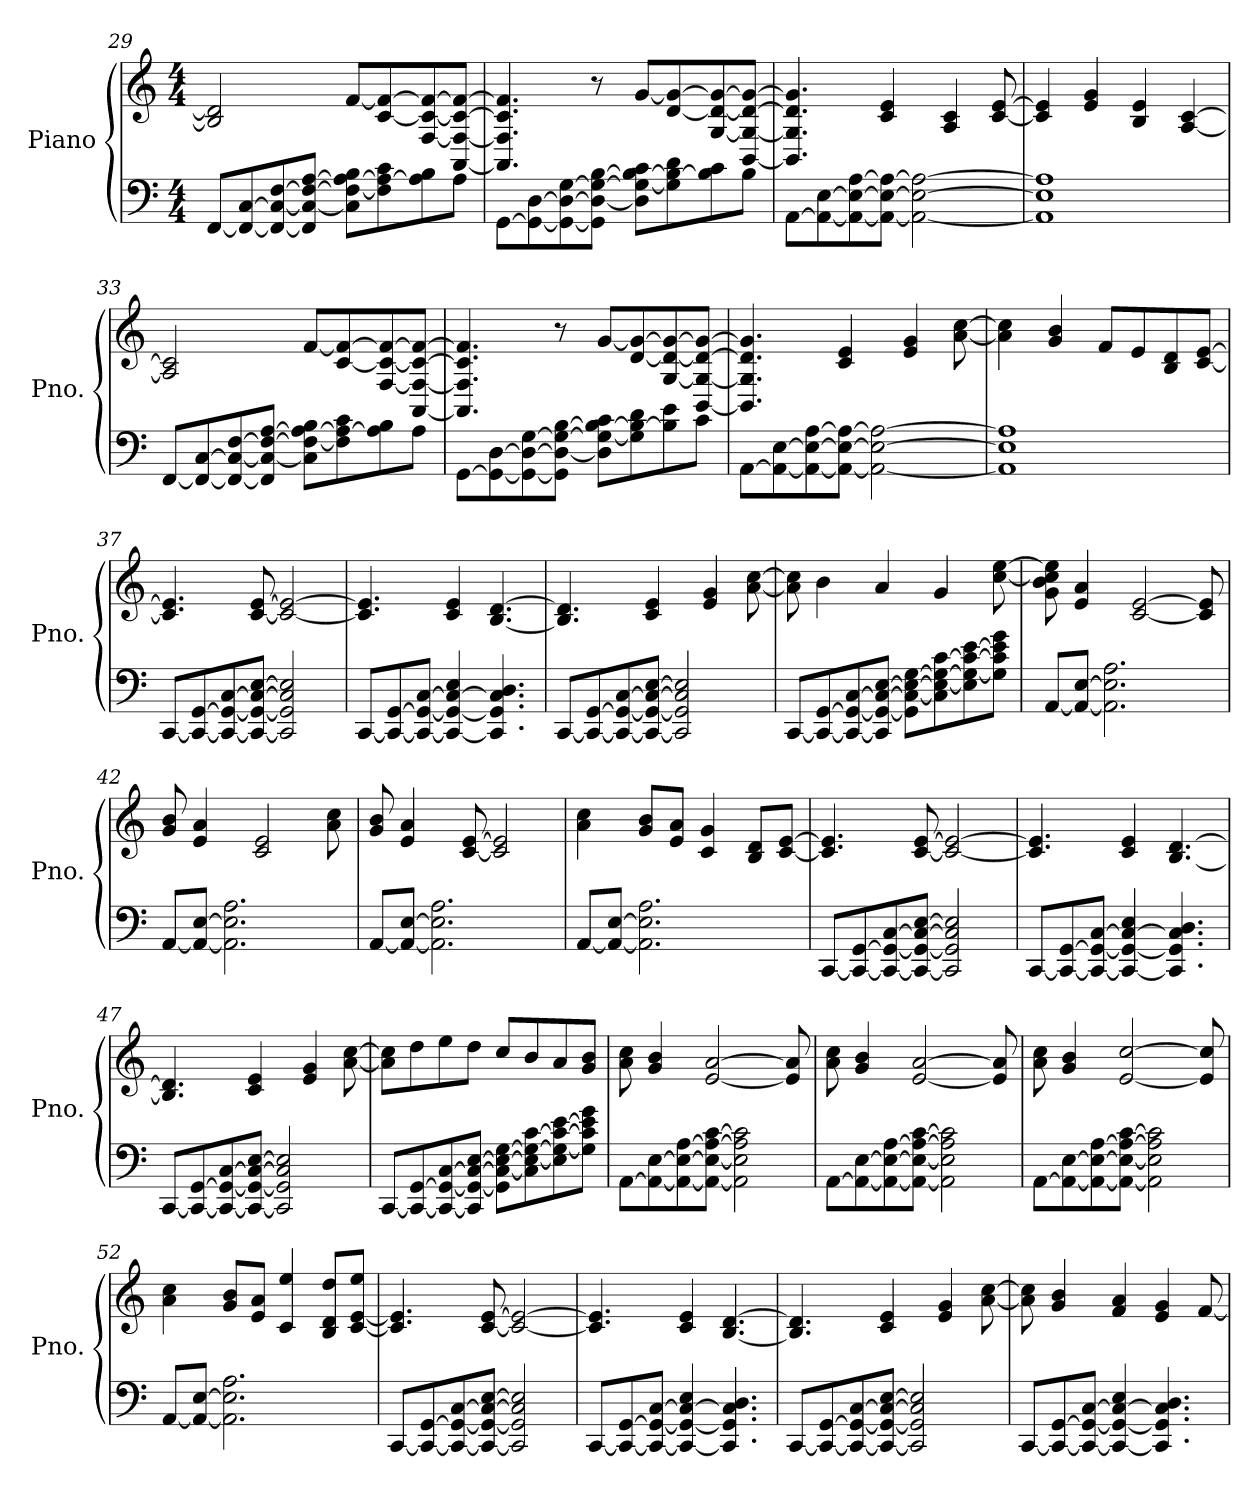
**kern	**kern
*part1	*part1
*staff2	*staff1
*I"Piano	*
*I'Pno.	*
!!LO:LB:g=z
*clefF4	*clefG2
*k[]	*k[]
*M4/4	*M4/4
=29	=29
[8FF/L	2B/] 2d/]
8FF/_ [8C/	.
8FF/_ 8C/_ [8F/	.
8FF/] 8C/_ 8F/_ [8A/J	.
8C\] 8F\_ 8A\_ 8B\L	[8f/L
8F\] 8A\_ 8c\	[8c/ 8f/_
8A\] 8B\	[8F/ 8c/_ 8f/_
8A\J	[8AA/ 8F/_ 8c/_ 8f/_J
=30	=30
[8GG\L	4.AA/] 4.F/] 4.c/] 4.f/]
8GG\_ [8D\	.
8GG\_ 8D\_ [8G\	.
8GG\] 8D\_ 8G\_ [8B\J	8r
8D\] 8G\_ 8B\_ 8c\L	[8g/L
8G\] 8B\_ 8d\	[8d/ 8g/_
8B\] 8c\	[8G/ 8d/_ 8g/_
8B\J	[8BB/ 8G/_ 8d/_ 8g/_J
=31	=31
[8AA\L	4.BB/] 4.G/] 4.d/] 4.g/]
8AA\_ [8E\	.
8AA\_ 8E\_ [8A\	.
8AA\_ 8E\_ 8A\_J	4c/ 4e/
2AA\_ 2E\_ 2A\_	.
.	4A/ 4c/
.	[8c/ [8e/
=32	=32
1AA] 1E] 1A]	4c/] 4e/]
.	4e/ 4g/
.	4B/ 4e/
.	[4A/ [4c/
!!LO:LB:g=z
=33	=33
[8FF/L	2A/] 2c/]
8FF/_ [8C/	.
8FF/_ 8C/_ [8F/	.
8FF/] 8C/_ 8F/_ [8A/J	.
8C\] 8F\_ 8A\_ 8B\L	[8f/L
8F\] 8A\_ 8c\	[8c/ 8f/_
8A\] 8B\	[8F/ 8c/_ 8f/_
8A\J	[8AA/ 8F/_ 8c/_ 8f/_J
=34	=34
[8GG\L	4.AA/] 4.F/] 4.c/] 4.f/]
8GG\_ [8D\	.
8GG\_ 8D\_ [8G\	.
8GG\] 8D\_ 8G\_ [8B\J	8r
8D\] 8G\_ 8B\_ 8c\L	[8g/L
8G\] 8B\_ 8d\	[8d/ 8g/_
8B\] 8e\	[8G/ 8d/_ 8g/_
8c\J	[8BB/ 8G/_ 8d/_ 8g/_J
=35	=35
[8AA\L	4.BB/] 4.G/] 4.d/] 4.g/]
8AA\_ [8E\	.
8AA\_ 8E\_ [8A\	.
8AA\_ 8E\_ 8A\_J	4c/ 4e/
2AA\_ 2E\_ 2A\_	.
.	4e/ 4g/
.	[8a\ [8cc\
=36	=36
1AA] 1E] 1A]	4a\] 4cc\]
.	4g/ 4b/
.	8f/L
.	8e/
.	8B/ 8d/
.	[8c/ [8e/J
!!LO:LB:g=z
=37	=37
[8CC/L	4.c/] 4.e/]
8CC/_ [8GG/	.
8CC/_ 8GG/_ [8C/	.
8CC/_ 8GG/_ 8C/_ [8E/J	[8c/ [8e/
2CC/] 2GG/] 2C/] 2E/]	2c/_ 2e/_
=38	=38
[8CC/L	4.c/] 4.e/]
8CC/_ [8GG/	.
8CC/_ 8GG/_ [8C/J	.
4CC/_ 4GG/_ 4C/_ 4E/	4c/ 4e/
4.CC/] 4.GG/] 4.C/] 4.D/	[4.B/ [4.d/
=39	=39
[8CC/L	4.B/] 4.d/]
8CC/_ [8GG/	.
8CC/_ 8GG/_ [8C/	.
8CC/_ 8GG/_ 8C/_ [8E/J	4c/ 4e/
2CC/] 2GG/] 2C/] 2E/]	.
.	4e/ 4g/
.	[8a\ [8cc\
=40	=40
[8CC/L	8a\] 8cc\]
8CC/_ [8GG/	4b\
8CC/_ 8GG/_ [8C/	.
8CC/] 8GG/_ 8C/_ [8E/J	4a/
8GG\] 8C\_ 8E\_ [8G\L	.
8C\] 8E\_ 8G\_ [8c\	4g/
8E\] 8G\_ 8c\_ [8e\	.
8G\] 8c\] 8e\] 8g\J	[8cc\ [8ee\
!!LO:LB:g=z
=41	=41
[8AA/L	8g\ 8b\ 8cc\] 8ee\]
8AA/_ [8E/J	4e/ 4a/
2.AA\] 2.E\] 2.A\	.
.	[2c/ [2e/
.	8c/] 8e/]
=42	=42
[8AA/L	8g/ 8b/
8AA/_ [8E/J	4e/ 4a/
2.AA\] 2.E\] 2.A\	.
.	2c/ 2e/
.	8a\ 8cc\
=43	=43
[8AA/L	8g/ 8b/
8AA/_ [8E/J	4e/ 4a/
2.AA\] 2.E\] 2.A\	.
.	[8c/ [8e/
.	2c/] 2e/]
=44	=44
[8AA/L	4a\ 4cc\
8AA/_ [8E/J	.
2.AA\] 2.E\] 2.A\	8g/ 8b/L
.	8e/ 8a/J
.	4c/ 4g/
.	8B/ 8d/L
.	[8c/ [8e/J
=45	=45
[8CC/L	4.c/] 4.e/]
8CC/_ [8GG/	.
8CC/_ 8GG/_ [8C/	.
8CC/_ 8GG/_ 8C/_ [8E/J	[8c/ [8e/
2CC/] 2GG/] 2C/] 2E/]	2c/_ 2e/_
!!LO:PB:g=z
=46	=46
[8CC/L	4.c/] 4.e/]
8CC/_ [8GG/	.
8CC/_ 8GG/_ [8C/J	.
4CC/_ 4GG/_ 4C/_ 4E/	4c/ 4e/
4.CC/] 4.GG/] 4.C/] 4.D/	[4.B/ [4.d/
=47	=47
[8CC/L	4.B/] 4.d/]
8CC/_ [8GG/	.
8CC/_ 8GG/_ [8C/	.
8CC/_ 8GG/_ 8C/_ [8E/J	4c/ 4e/
2CC/] 2GG/] 2C/] 2E/]	.
.	4e/ 4g/
.	[8a\ [8cc\
=48	=48
[8CC/L	8a\] 8cc\]L
8CC/_ [8GG/	8dd\
8CC/_ 8GG/_ [8C/	8ee\
8CC/] 8GG/_ 8C/_ [8E/J	8dd\J
8GG\] 8C\_ 8E\_ [8G\L	8cc/L
8C\] 8E\_ 8G\_ [8c\	8b/
8E\] 8G\_ 8c\_ [8e\	8a/
8G\] 8c\] 8e\] 8g\J	8g/ 8b/J
=49	=49
[8AA\L	8a\ 8cc\
8AA\_ [8E\	4g/ 4b/
8AA\_ 8E\_ [8A\	.
8AA\_ 8E\_ 8A\_ [8c\J	[2e/ [2a/
2AA\] 2E\] 2A\] 2c\]	.
.	8e/] 8a/]
!!LO:LB:g=z
=50	=50
[8AA\L	8a\ 8cc\
8AA\_ [8E\	4g/ 4b/
8AA\_ 8E\_ [8A\	.
8AA\_ 8E\_ 8A\_ [8c\J	[2e/ [2a/
2AA\] 2E\] 2A\] 2c\]	.
.	8e/] 8a/]
=51	=51
[8AA\L	8a\ 8cc\
8AA\_ [8E\	4g/ 4b/
8AA\_ 8E\_ [8A\	.
8AA\_ 8E\_ 8A\_ [8c\J	[2e/ [2cc/
2AA\] 2E\] 2A\] 2c\]	.
.	8e/] 8cc/]
=52	=52
[8AA/L	4a\ 4cc\
8AA/_ [8E/J	.
2.AA\] 2.E\] 2.A\	8g/ 8b/L
.	8e/ 8a/J
.	4c/ 4ee/
.	8B/ 8d/ 8dd/L
.	[8c/ [8e/ 8ee/J
=53	=53
[8CC/L	4.c/] 4.e/]
8CC/_ [8GG/	.
8CC/_ 8GG/_ [8C/	.
8CC/_ 8GG/_ 8C/_ [8E/J	[8c/ [8e/
2CC/] 2GG/] 2C/] 2E/]	2c/_ 2e/_
=54	=54
[8CC/L	4.c/] 4.e/]
8CC/_ [8GG/	.
8CC/_ 8GG/_ [8C/J	.
4CC/_ 4GG/_ 4C/_ 4E/	4c/ 4e/
4.CC/] 4.GG/] 4.C/] 4.D/	[4.B/ [4.d/
!!LO:LB:g=z
=55	=55
[8CC/L	4.B/] 4.d/]
8CC/_ [8GG/	.
8CC/_ 8GG/_ [8C/	.
8CC/_ 8GG/_ 8C/_ [8E/J	4c/ 4e/
2CC/] 2GG/] 2C/] 2E/]	.
.	4e/ 4g/
.	[8a\ [8cc\
=56	=56
[8CC/L	8a\] 8cc\]
8CC/_ [8GG/	4g/ 4b/
8CC/_ 8GG/_ [8C/J	.
4CC/_ 4GG/_ 4C/_ 4E/	4f/ 4a/
4.CC/] 4.GG/] 4.C/] 4.D/	4e/ 4g/
.	[8f/
=	=
*-	*-
